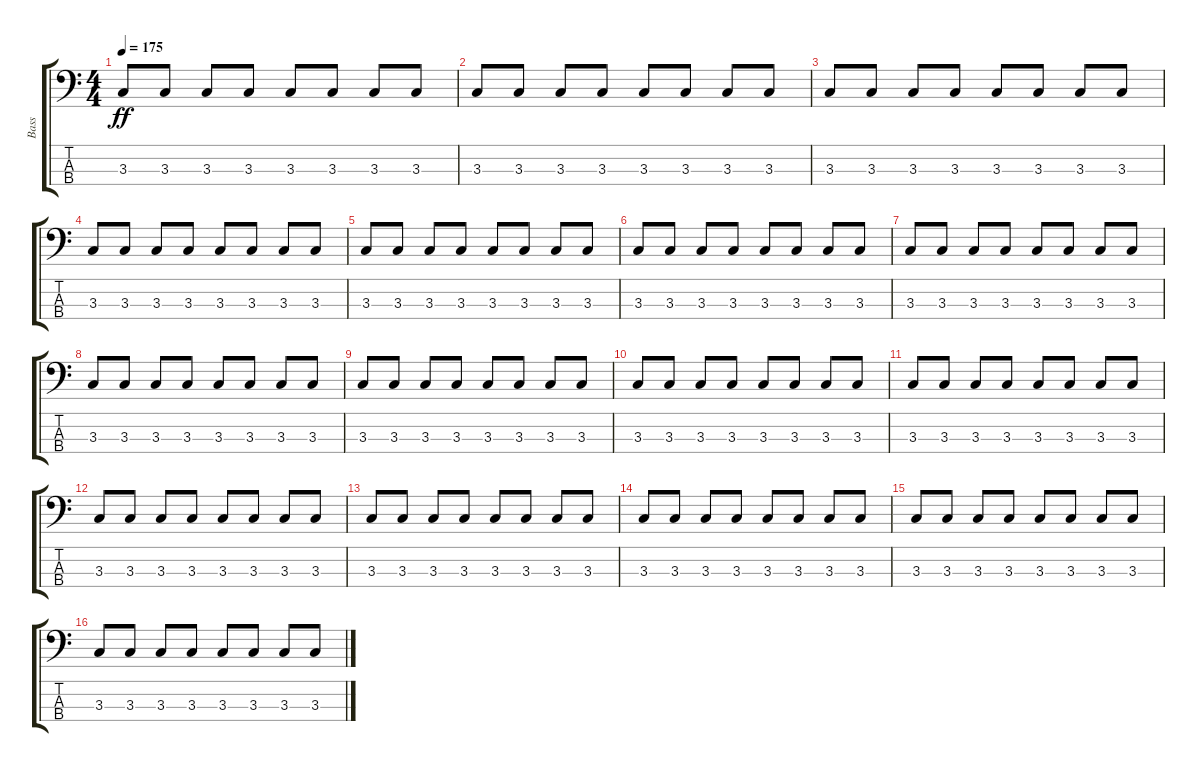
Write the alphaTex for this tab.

\track ("Bass" "Bass") {instrument synthbass2}
\staff {score tabs}
\tuning (G2 D2 A1 E1) {hide}
\ts (4 4)
\tempo 175
\clef f4
\ks c
3.3.8{dy ff} 3.3.8 3.3.8 3.3.8 3.3.8 3.3.8 3.3.8 3.3.8 |
3.3.8 3.3.8 3.3.8 3.3.8 3.3.8 3.3.8 3.3.8 3.3.8 |
3.3.8 3.3.8 3.3.8 3.3.8 3.3.8 3.3.8 3.3.8 3.3.8 |
3.3.8 3.3.8 3.3.8 3.3.8 3.3.8 3.3.8 3.3.8 3.3.8 |
3.3.8 3.3.8 3.3.8 3.3.8 3.3.8 3.3.8 3.3.8 3.3.8 |
3.3.8 3.3.8 3.3.8 3.3.8 3.3.8 3.3.8 3.3.8 3.3.8 |
3.3.8{volume 12} 3.3.8 3.3.8 3.3.8 3.3.8 3.3.8 3.3.8 3.3.8 |
3.3.8 3.3.8 3.3.8 3.3.8 3.3.8 3.3.8 3.3.8 3.3.8 |
3.3.8 3.3.8 3.3.8 3.3.8 3.3.8 3.3.8 3.3.8 3.3.8 |
3.3.8 3.3.8 3.3.8 3.3.8 3.3.8 3.3.8 3.3.8 3.3.8 |
3.3.8{volume 8} 3.3.8 3.3.8 3.3.8 3.3.8 3.3.8 3.3.8 3.3.8 |
3.3.8 3.3.8 3.3.8 3.3.8 3.3.8 3.3.8 3.3.8 3.3.8 |
3.3.8 3.3.8 3.3.8 3.3.8 3.3.8 3.3.8 3.3.8 3.3.8 |
3.3.8 3.3.8 3.3.8 3.3.8 3.3.8 3.3.8 3.3.8 3.3.8 |
3.3.8{volume 4} 3.3.8 3.3.8 3.3.8 3.3.8 3.3.8 3.3.8 3.3.8 |
3.3.8 3.3.8 3.3.8 3.3.8 3.3.8 3.3.8 3.3.8 3.3.8
